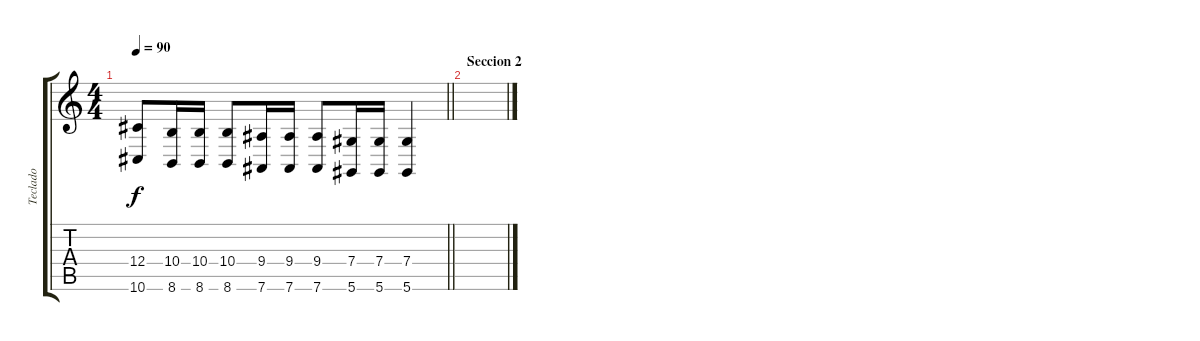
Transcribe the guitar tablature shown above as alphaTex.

\track ("Teclado" "Teclado") {instrument synthbrass1}
\staff {score tabs}
\tuning (Eb4 Bb3 Gb3 Db3 Ab2 Eb2) {hide}
\ts (4 4)
\tempo 90
\clef g2
\barLineRight lightlight
\ks c
(12.4 10.6).8{dy f} (10.4 8.6).16 (10.4 8.6).16 (10.4 8.6).8 (9.4 7.6).16 (9.4 7.6).16 (9.4 7.6).8 (7.4 5.6).16 (7.4 5.6).16 (7.4 5.6).4 |
\section ("" "Seccion 2")
